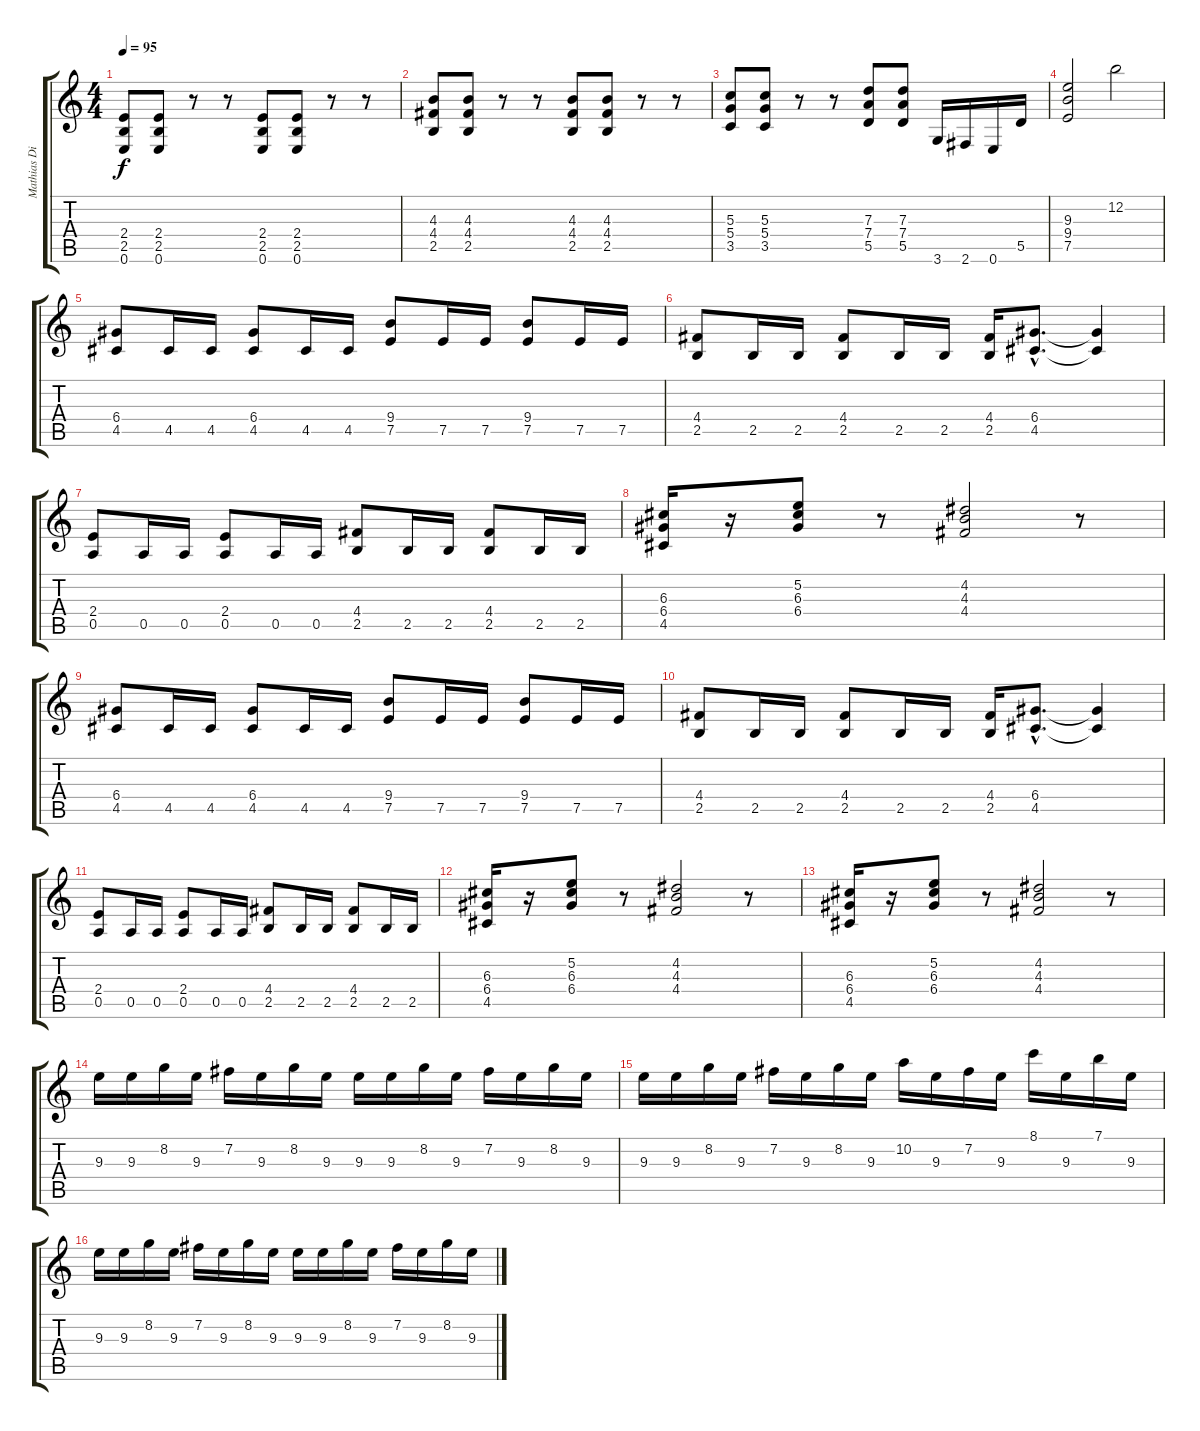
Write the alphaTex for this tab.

\track ("Mathias Dieth - rythm & solo" "Mathias Di") {instrument distortionguitar}
\staff {score tabs}
\tuning (E4 B3 G3 D3 A2 E2) {hide}
\ts (4 4)
\tempo 95
\clef g2
\ks c
(2.4 2.5 0.6).8{dy f} (2.4 2.5 0.6).8 r.8 r.8 (2.4 2.5 0.6).8 (2.4 2.5 0.6).8 r.8 r.8 |
(4.3 4.4 2.5).8 (4.3 4.4 2.5).8 r.8 r.8 (4.3 4.4 2.5).8 (4.3 4.4 2.5).8 r.8 r.8 |
(5.3 5.4 3.5).8 (5.3 5.4 3.5).8 r.8 r.8 (7.3 7.4 5.5).8 (7.3 7.4 5.5).8 3.6.16 2.6.16 0.6.16 5.5.16 |
(9.3 9.4 7.5).2 12.2.2 |
(6.4 4.5).8 4.5.16 4.5.16 (6.4 4.5).8 4.5.16 4.5.16 (9.4 7.5).8 7.5.16 7.5.16 (9.4 7.5).8 7.5.16 7.5.16 |
(4.4 2.5).8 2.5.16 2.5.16 (4.4 2.5).8 2.5.16 2.5.16 (4.4 2.5).16 (6.4{hac} 4.5{hac}).8{d} (6.4{t} 4.5{t}).4 |
(2.4 0.5).8 0.5.16 0.5.16 (2.4 0.5).8 0.5.16 0.5.16 (4.4 2.5).8 2.5.16 2.5.16 (4.4 2.5).8 2.5.16 2.5.16 |
(6.3 6.4 4.5).16 r.16 (5.2 6.3 6.4).8 r.8 (4.2 4.3 4.4).2 r.8 |
(6.4 4.5).8 4.5.16 4.5.16 (6.4 4.5).8 4.5.16 4.5.16 (9.4 7.5).8 7.5.16 7.5.16 (9.4 7.5).8 7.5.16 7.5.16 |
(4.4 2.5).8 2.5.16 2.5.16 (4.4 2.5).8 2.5.16 2.5.16 (4.4 2.5).16 (6.4{hac} 4.5{hac}).8{d} (6.4{t} 4.5{t}).4 |
(2.4 0.5).8 0.5.16 0.5.16 (2.4 0.5).8 0.5.16 0.5.16 (4.4 2.5).8 2.5.16 2.5.16 (4.4 2.5).8 2.5.16 2.5.16 |
(6.3 6.4 4.5).16 r.16 (5.2 6.3 6.4).8 r.8 (4.2 4.3 4.4).2 r.8 |
(6.3 6.4 4.5).16 r.16 (5.2 6.3 6.4).8 r.8 (4.2 4.3 4.4).2 r.8 |
9.3.16 9.3.16 8.2.16 9.3.16 7.2.16 9.3.16 8.2.16 9.3.16 9.3.16 9.3.16 8.2.16 9.3.16 7.2.16 9.3.16 8.2.16 9.3.16 |
9.3.16 9.3.16 8.2.16 9.3.16 7.2.16 9.3.16 8.2.16 9.3.16 10.2.16 9.3.16 7.2.16 9.3.16 8.1.16 9.3.16 7.1.16 9.3.16 |
9.3.16 9.3.16 8.2.16 9.3.16 7.2.16 9.3.16 8.2.16 9.3.16 9.3.16 9.3.16 8.2.16 9.3.16 7.2.16 9.3.16 8.2.16 9.3.16
